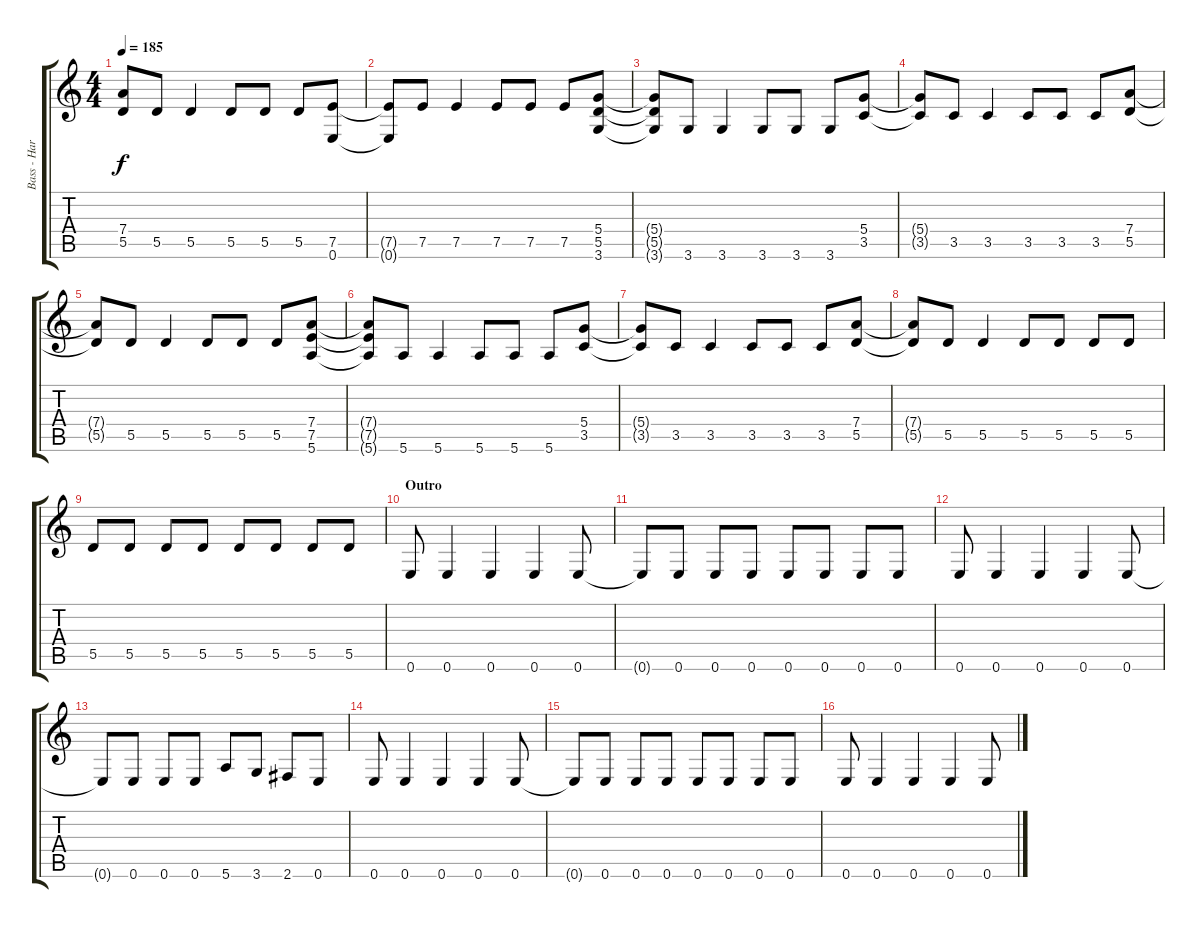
\track ("Bass - Harris" "Bass - Har") {instrument electricbassfinger}
\staff {score tabs}
\tuning (E4 B3 G3 D3 A2 E2) {hide}
\ts (4 4)
\tempo 185
\clef g2
\ks c
(7.4{t} 5.5{t}).8{dy f} 5.5.8 5.5.4 5.5.8 5.5.8 5.5.8 (7.5 0.6).8 |
(7.5{t} 0.6{t}).8 7.5.8 7.5.4 7.5.8 7.5.8 7.5.8 (5.4 5.5 3.6).8 |
(5.4{t} 5.5{t} 3.6{t}).8 3.6.8 3.6.4 3.6.8 3.6.8 3.6.8 (5.4 3.5).8 |
(5.4{t} 3.5{t}).8 3.5.8 3.5.4 3.5.8 3.5.8 3.5.8 (7.4 5.5).8 |
(7.4{t} 5.5{t}).8 5.5.8 5.5.4 5.5.8 5.5.8 5.5.8 (7.4 7.5 5.6).8 |
(7.4{t} 7.5{t} 5.6{t}).8 5.6.8 5.6.4 5.6.8 5.6.8 5.6.8 (5.4 3.5).8 |
(5.4{t} 3.5{t}).8 3.5.8 3.5.4 3.5.8 3.5.8 3.5.8 (7.4 5.5).8 |
(7.4{t} 5.5{t}).8 5.5.8 5.5.4 5.5.8 5.5.8 5.5.8 5.5.8 |
5.5.8 5.5.8 5.5.8 5.5.8 5.5.8 5.5.8 5.5.8 5.5.8 |
\section ("" "Outro")
0.6.8 0.6.4 0.6.4 0.6.4 0.6.8 |
0.6{t}.8 0.6.8 0.6.8 0.6.8 0.6.8 0.6.8 0.6.8 0.6.8 |
0.6.8 0.6.4 0.6.4 0.6.4 0.6.8 |
0.6{t}.8 0.6.8 0.6.8 0.6.8 5.6.8 3.6.8 2.6.8 0.6.8 |
0.6.8 0.6.4 0.6.4 0.6.4 0.6.8 |
0.6{t}.8 0.6.8 0.6.8 0.6.8 0.6.8 0.6.8 0.6.8 0.6.8 |
0.6.8 0.6.4 0.6.4 0.6.4 0.6{ss}.8
